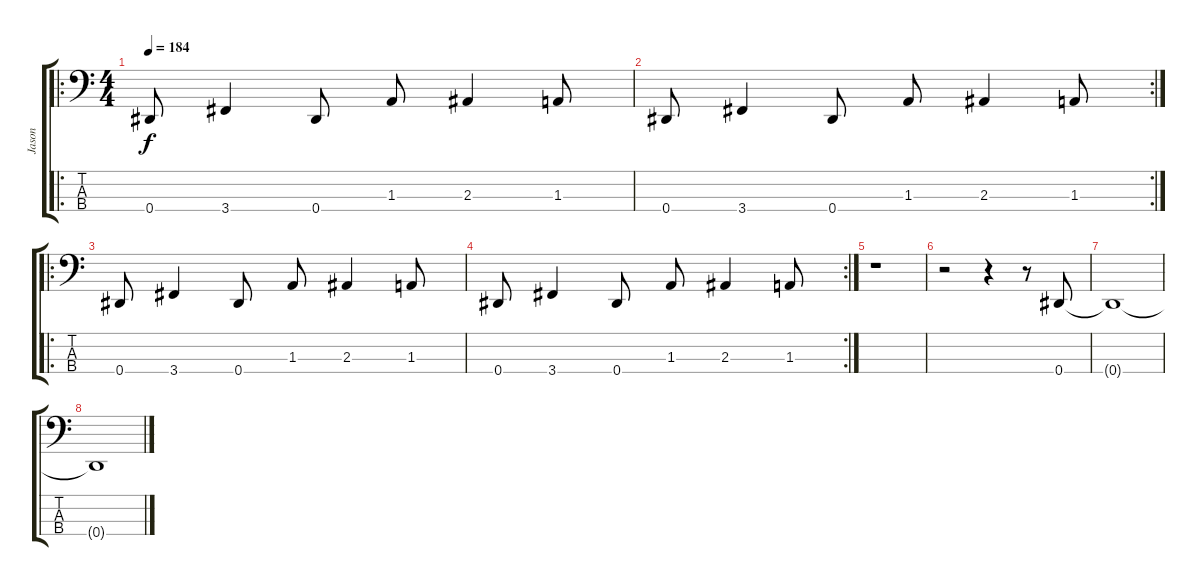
\track ("Jason" "Jason") {instrument electricbasspick}
\staff {score tabs}
\tuning (Gb2 Db2 Ab1 Eb1) {hide}
\ro
\ts (4 4)
\tempo 184
\clef f4
\ks c
0.4.8{dy f} 3.4.4 0.4.8 1.3.8 2.3.4 1.3.8 |
\rc 2
0.4.8 3.4.4 0.4.8 1.3.8 2.3.4 1.3.8 |
\ro
0.4.8 3.4.4 0.4.8 1.3.8 2.3.4 1.3.8 |
\rc 2
0.4.8 3.4.4 0.4.8 1.3.8 2.3.4 1.3.8 |
r.1 |
r.2 r.4 r.8 0.4.8 |
0.4{t}.1 |
0.4{t}.1
